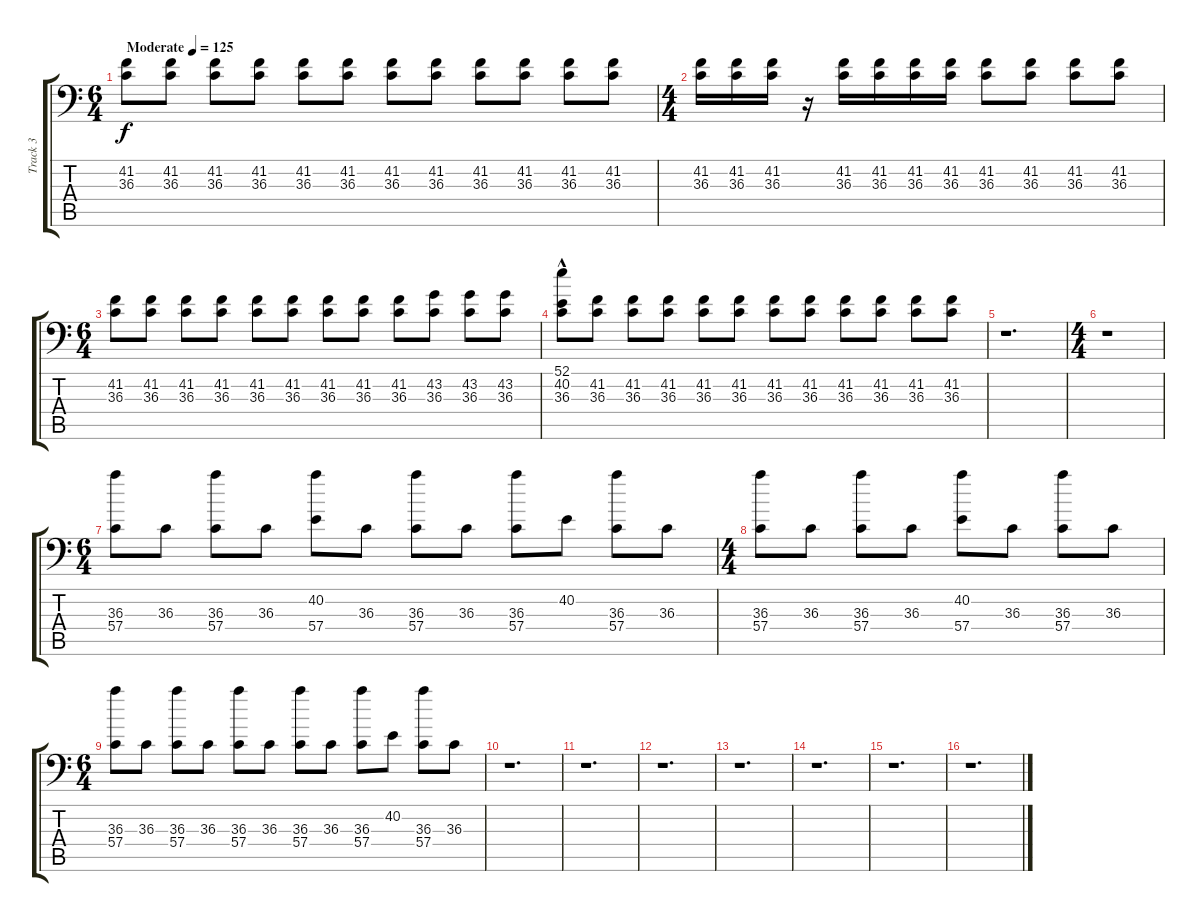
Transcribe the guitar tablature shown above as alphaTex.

\track ("Track 3" "Track 3") {instrument acousticgrandpiano}
\staff {score tabs}
\tuning (C-1 C-1 C-1 C-1 C-1 C-1) {hide}
\ts (6 4)
\tempo (125 "Moderate")
\clef f4
\ks c
(41.2 36.3).8{dy f instrument acousticgrandpiano} (41.2 36.3).8 (41.2 36.3).8 (41.2 36.3).8 (41.2 36.3).8 (41.2 36.3).8 (41.2 36.3).8 (41.2 36.3).8 (41.2 36.3).8 (41.2 36.3).8 (41.2 36.3).8 (41.2 36.3).8 |
\ts (4 4)
(41.2 36.3).16 (41.2 36.3).16 (41.2 36.3).16 r.16 (41.2 36.3).16 (41.2 36.3).16 (41.2 36.3).16 (41.2 36.3).16 (41.2 36.3).8 (41.2 36.3).8 (41.2 36.3).8 (41.2 36.3).8 |
\ts (6 4)
(41.2 36.3).8 (41.2 36.3).8 (41.2 36.3).8 (41.2 36.3).8 (41.2 36.3).8 (41.2 36.3).8 (41.2 36.3).8 (41.2 36.3).8 (41.2 36.3).8 (43.2 36.3).8 (43.2 36.3).8 (43.2 36.3).8 |
(52.1{hac} 40.2{hac} 36.3).8 (41.2 36.3).8 (41.2 36.3).8 (41.2 36.3).8 (41.2 36.3).8 (41.2 36.3).8 (41.2 36.3).8 (41.2 36.3).8 (41.2 36.3).8 (41.2 36.3).8 (41.2 36.3).8 (41.2 36.3).8 |
r.1{d} |
\ts (4 4)
r.1 |
\ts (6 4)
(36.3 57.4).8 36.3.8 (36.3 57.4).8 36.3.8 (40.2 57.4).8 36.3.8 (36.3 57.4).8 36.3.8 (36.3 57.4).8 40.2.8 (36.3 57.4).8 36.3.8 |
\ts (4 4)
(36.3 57.4).8 36.3.8 (36.3 57.4).8 36.3.8 (40.2 57.4).8 36.3.8 (36.3 57.4).8 36.3.8 |
\ts (6 4)
(36.3 57.4).8 36.3.8 (36.3 57.4).8 36.3.8 (36.3 57.4).8 36.3.8 (36.3 57.4).8 36.3.8 (36.3 57.4).8 40.2.8 (36.3 57.4).8 36.3.8 |
r.1{d} |
r.1{d} |
r.1{d} |
r.1{d} |
r.1{d} |
r.1{d} |
r.1{d}
